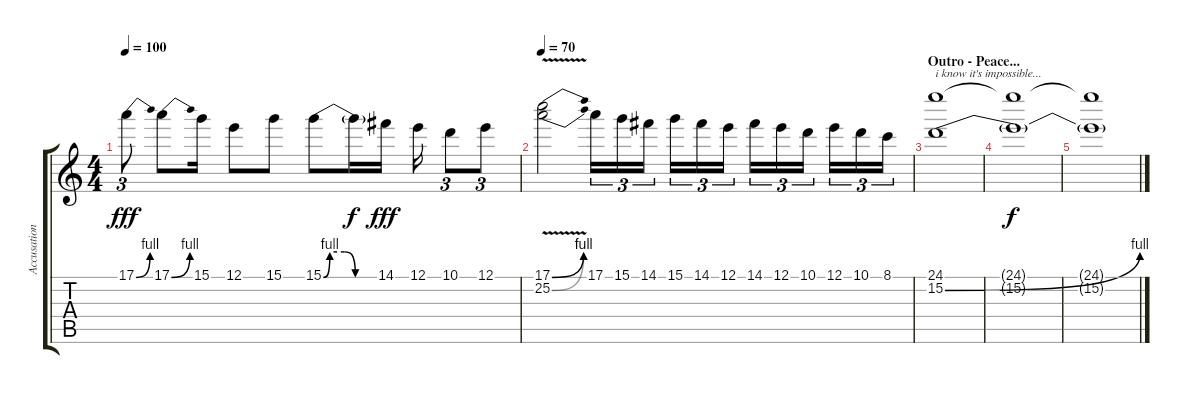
\track ("Accusation" "Accusation") {instrument distortionguitar}
\staff {score tabs}
\tuning (E4 B3 G3 D3 A2 E2) {hide}
\ts (4 4)
\tempo 100
\clef g2
\ks c
17.1{be (bend 0 0 60 4)}.8{tu (3 2) dy fff} 17.1{be (bend 0 0 60 4)}.8 15.1.16 12.1.8 15.1.8 15.1{be (custom 0 0 7 4 15 4 23 4 35 0 45 0 60 0)}.8 15.1{t}.16{dy f} 14.1.16{dy fff} 12.1.16 10.1.8{tu (3 2)} 12.1.8{tu (3 2)} |
\tempo 70
(17.1{be (bend 0 0 60 4) v} 25.2{be (bend 0 0 60 4) v}).2 17.1.16{tu (3 2)} 15.1.16{tu (3 2)} 14.1.16{tu (3 2)} 15.1.16{tu (3 2)} 14.1.16{tu (3 2)} 12.1.16{tu (3 2)} 14.1.16{tu (3 2)} 12.1.16{tu (3 2)} 10.1.16{tu (3 2)} 12.1.16{tu (3 2)} 10.1.16{tu (3 2)} 8.1.16{tu (3 2)} |
\section ("" "Outro - Peace...")
(24.1 15.2{be (bend 0 0 60 4)}).1{txt "i know it's impossible..." volume 0 instrument distortionguitar} |
(24.1{t} 15.2{t}).1{dy f} |
(24.1{t} 15.2{t}).1
